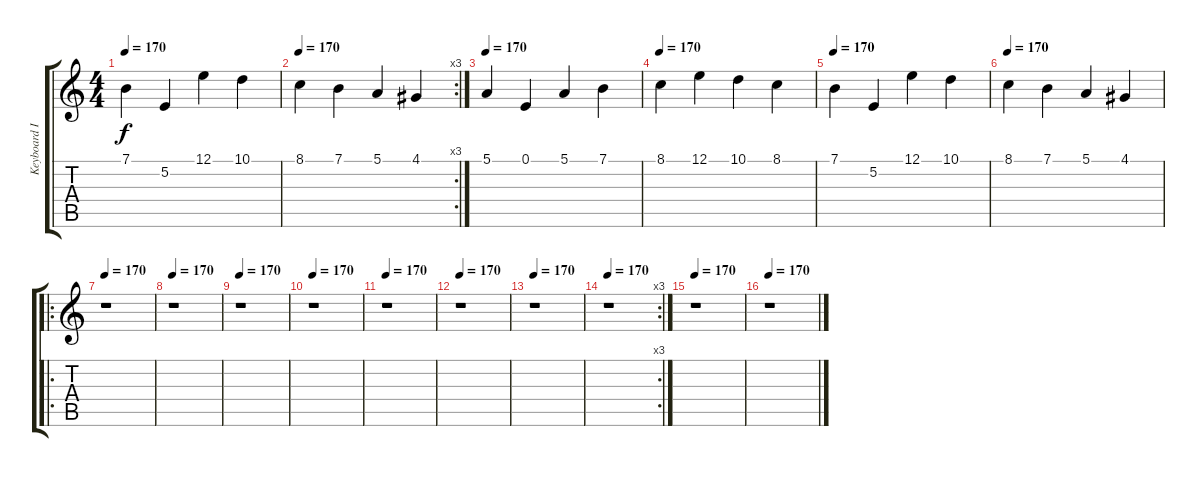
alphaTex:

\track ("Keyboard III" "Keyboard I") {instrument pad1newage}
\staff {score tabs}
\tuning (E4 B3 G3 D3 A2 E2) {hide}
\ts (4 4)
\tempo 170
\clef g2
\ks c
7.1.4{dy f} 5.2.4 12.1.4 10.1.4 |
\rc 3
\tempo 170
8.1.4 7.1.4 5.1.4 4.1.4 |
\tempo 170
5.1.4 0.1.4 5.1.4 7.1.4 |
\tempo 170
8.1.4 12.1.4 10.1.4 8.1.4 |
\tempo 170
7.1.4 5.2.4 12.1.4 10.1.4 |
\tempo 170
8.1.4 7.1.4 5.1.4 4.1.4 |
\ro
\tempo 170
r.1 |
\tempo 170
r.1 |
\tempo 170
r.1 |
\tempo 170
r.1 |
\tempo 170
r.1 |
\tempo 170
r.1 |
\tempo 170
r.1 |
\rc 3
\tempo 170
r.1 |
\tempo 170
r.1 |
\tempo 170
r.1
